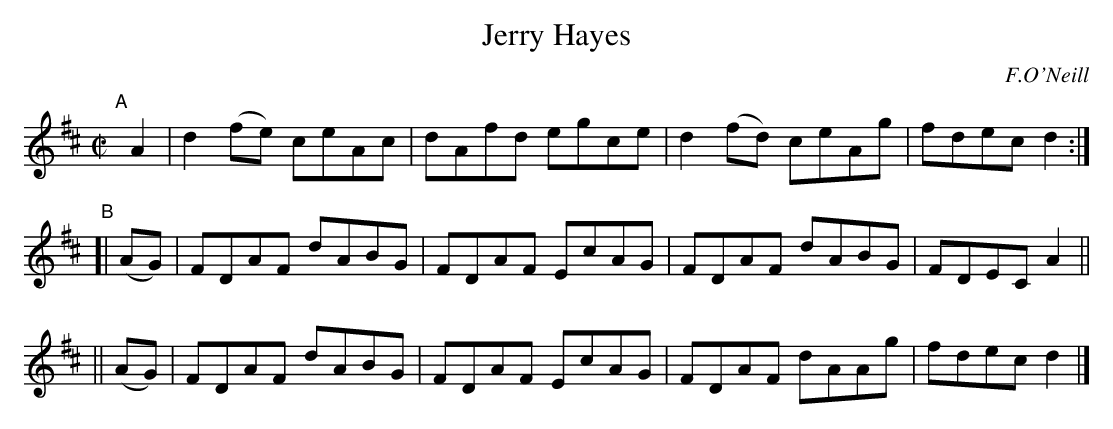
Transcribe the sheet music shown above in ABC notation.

X:1
T: Jerry Hayes
O: F.O'Neill
M: C|
L: 1/8
K: D
"^A"[|]\
A2 | d2 (fe) ceAc | dAfd egce | d2 (fd) ceAg | fdec d2 :|
"^B"\
[| (AG) | FDAF dABG | FDAF EcAG | FDAF dABG | FDEC A2 ||
|| (AG) | FDAF dABG | FDAF EcAG | FDAF dAAg | fdec d2 |]
